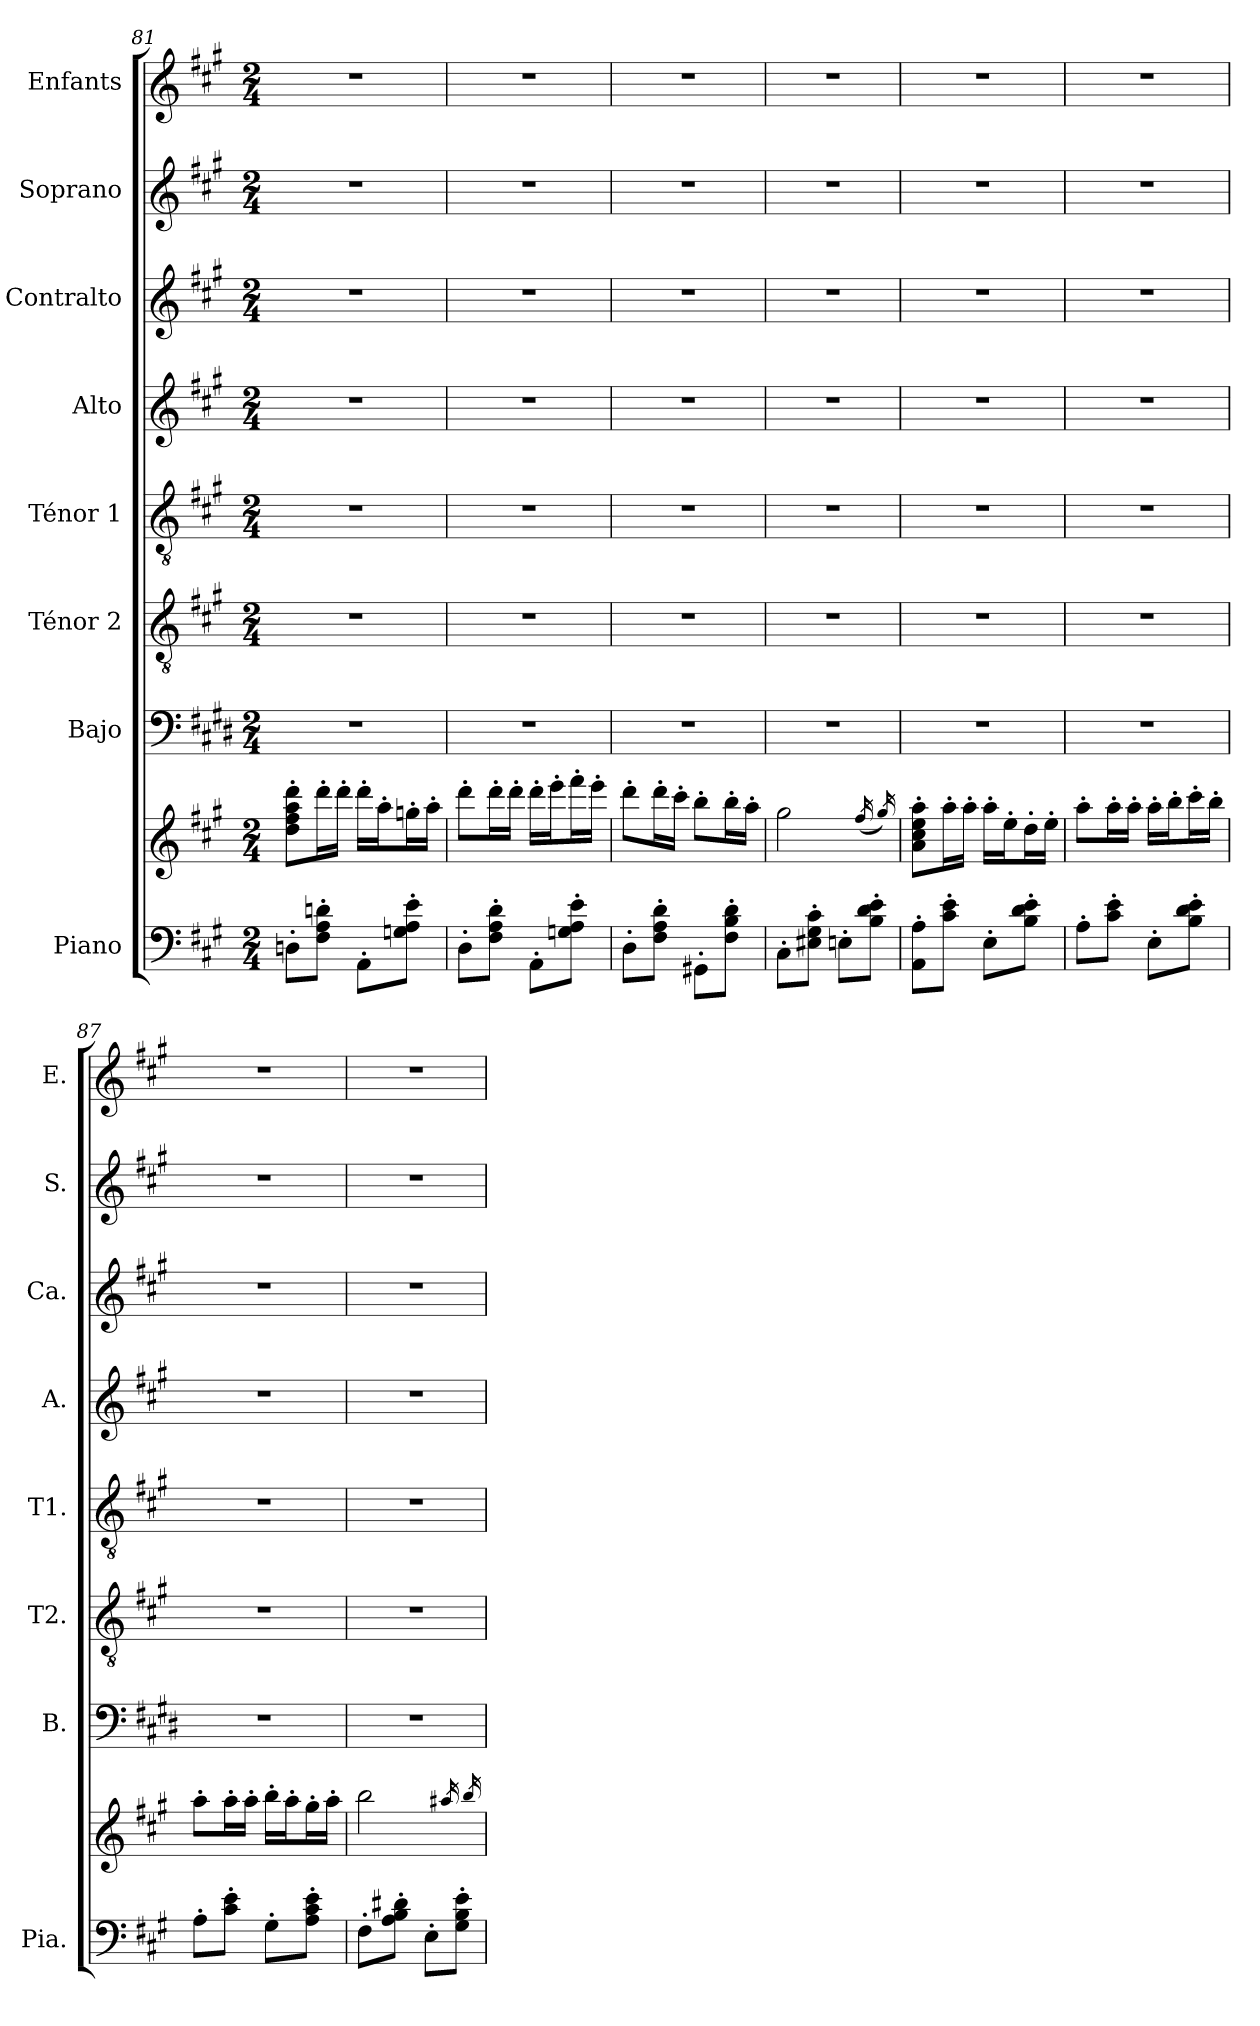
**kern	**kern	**kern	**kern	**kern	**kern	**kern	**kern	**kern
*part8	*part8	*part7	*part6	*part5	*part4	*part3	*part2	*part1
*staff9	*staff8	*staff7	*staff6	*staff5	*staff4	*staff3	*staff2	*staff1
*I"Piano	*	*I"Bajo	*I"Ténor 2	*I"Ténor 1	*I"Alto	*I"Contralto	*I"Soprano	*I"Enfants
*I'Pia.	*	*I'B.	*I'T2.	*I'T1.	*I'A.	*I'Ca.	*I'S.	*I'E.
*clefF4	*clefG2	*clefF4	*clefGv2	*clefGv2	*clefG2	*clefG2	*clefG2	*clefG2
*	*	*ITrd4c7	*	*	*	*	*ITrd-7c-12	*
*k[f#c#g#]	*k[f#c#g#]	*k[f#c#g#]	*k[f#c#g#]	*k[f#c#g#]	*k[f#c#g#]	*k[f#c#g#]	*k[f#c#g#]	*k[f#c#g#]
*M2/4	*M2/4	*M2/4	*M2/4	*M2/4	*M2/4	*M2/4	*M2/4	*M2/4
=81	=81	=81	=81	=81	=81	=81	=81	=81
8Dn'\L	8dd'\ 8ff#'\ 8aa'\ 8ddd'\L	2r	2r	2r	2r	2r	2r	2r
8F#'\ 8A'\ 8dn'\J	16ddd'\L	.	.	.	.	.	.	.
.	16ddd'\JJ	.	.	.	.	.	.	.
8AA'\L	16ddd'\LL	.	.	.	.	.	.	.
.	16aa'\J	.	.	.	.	.	.	.
8Gn'\ 8A'\ 8e'\J	16ggn'\L	.	.	.	.	.	.	.
.	16aa'\JJ	.	.	.	.	.	.	.
=82	=82	=82	=82	=82	=82	=82	=82	=82
8D'\L	8ddd'\L	2r	2r	2r	2r	2r	2r	2r
8F#'\ 8A'\ 8d'\J	16ddd'\L	.	.	.	.	.	.	.
.	16ddd'\JJ	.	.	.	.	.	.	.
8AA'\L	16ddd'\LL	.	.	.	.	.	.	.
.	16eee'\J	.	.	.	.	.	.	.
8Gn'\ 8A'\ 8e'\J	16fff#'\L	.	.	.	.	.	.	.
.	16eee'\JJ	.	.	.	.	.	.	.
=83	=83	=83	=83	=83	=83	=83	=83	=83
8D'\L	8ddd'\L	2r	2r	2r	2r	2r	2r	2r
8F#'\ 8A'\ 8d'\J	16ddd'\L	.	.	.	.	.	.	.
.	16ccc#'\JJ	.	.	.	.	.	.	.
8GG#X'\L	8bb'\L	.	.	.	.	.	.	.
8F#'\ 8B'\ 8d'\J	16bb'\L	.	.	.	.	.	.	.
.	16aa'\JJ	.	.	.	.	.	.	.
=84	=84	=84	=84	=84	=84	=84	=84	=84
8C#'\L	2gg#\	2r	2r	2r	2r	2r	2r	2r
8E#X'\ 8G#'\ 8c#'\J	.	.	.	.	.	.	.	.
8En'\L	.	.	.	.	.	.	.	.
8B'\ 8d'\ 8e'\J	.	.	.	.	.	.	.	.
.	(16qff#/	.	.	.	.	.	.	.
.	16qgg#/)	.	.	.	.	.	.	.
=85	=85	=85	=85	=85	=85	=85	=85	=85
8AA'\ 8A'\L	8a'\ 8cc#'\ 8ee'\ 8aa'\L	2r	2r	2r	2r	2r	2r	2r
8c#'\ 8e'\J	16aa'\L	.	.	.	.	.	.	.
.	16aa'\JJ	.	.	.	.	.	.	.
8E'\L	16aa'\LL	.	.	.	.	.	.	.
.	16ee'\J	.	.	.	.	.	.	.
8B'\ 8d'\ 8e'\J	16dd'\L	.	.	.	.	.	.	.
.	16ee'\JJ	.	.	.	.	.	.	.
=86	=86	=86	=86	=86	=86	=86	=86	=86
8A'\L	8aa'\L	2r	2r	2r	2r	2r	2r	2r
8c#'\ 8e'\J	16aa'\L	.	.	.	.	.	.	.
.	16aa'\JJ	.	.	.	.	.	.	.
8E'\L	16aa'\LL	.	.	.	.	.	.	.
.	16bb'\J	.	.	.	.	.	.	.
8B'\ 8d'\ 8e'\J	16ccc#'\L	.	.	.	.	.	.	.
.	16bb'\JJ	.	.	.	.	.	.	.
=87	=87	=87	=87	=87	=87	=87	=87	=87
8A'\L	8aa'\L	2r	2r	2r	2r	2r	2r	2r
8c#'\ 8e'\J	16aa'\L	.	.	.	.	.	.	.
.	16aa'\JJ	.	.	.	.	.	.	.
8G#'\L	16bb'\LL	.	.	.	.	.	.	.
.	16aa'\J	.	.	.	.	.	.	.
8A'\ 8c#'\ 8e'\J	16gg#'\L	.	.	.	.	.	.	.
.	16aa'\JJ	.	.	.	.	.	.	.
=88	=88	=88	=88	=88	=88	=88	=88	=88
8F#'\L	2bb\	2r	2r	2r	2r	2r	2r	2r
8A'\ 8B'\ 8d#X'\J	.	.	.	.	.	.	.	.
8E'\L	.	.	.	.	.	.	.	.
8G#'\ 8B'\ 8e'\J	.	.	.	.	.	.	.	.
.	16qaa#X/	.	.	.	.	.	.	.
.	16qbb/	.	.	.	.	.	.	.
=	=	=	=	=	=	=	=	=
*-	*-	*-	*-	*-	*-	*-	*-	*-
